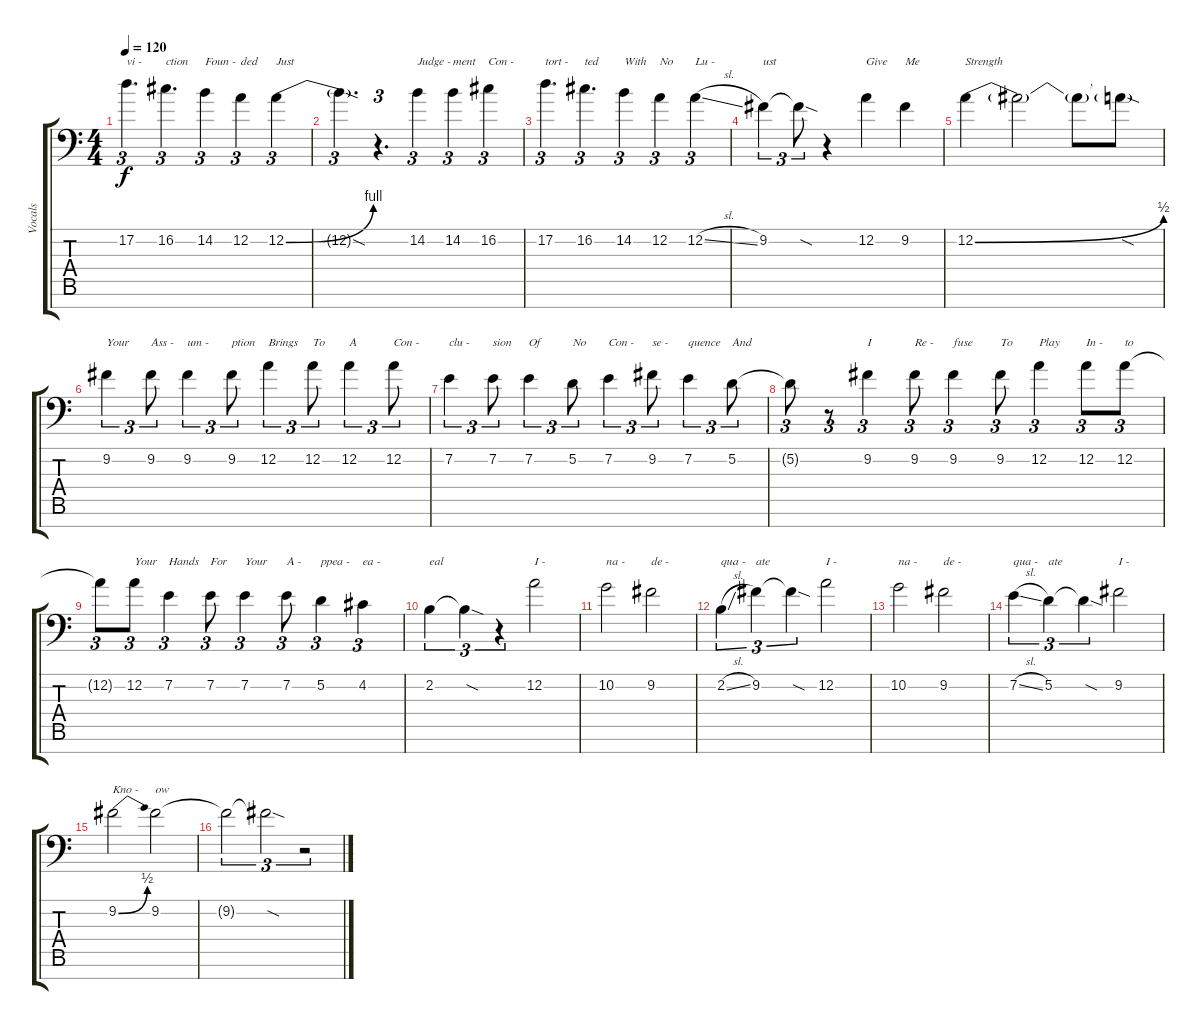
\track ("Vocals" "Vocals") {instrument bassoon}
\staff {score tabs}
\tuning (D4 A3 E3 D3 A2 E2 A1) {hide}
\ts (4 4)
\tempo 120
\clef f4
\ks c
17.2.4{d tu (3 2) txt "vi - " dy f} 16.2.4{d tu (3 2) txt "ction"} 14.2.4{tu (3 2) txt "Foun - "} 12.2.4{tu (3 2) txt "ded"} 12.2{be (bend 0 0 60 4)}.4{tu (3 2) txt "Just"} |
12.2{sod t}.4{d tu (3 2)} r.4{d tu (3 2)} 14.2.4{tu (3 2) txt "Judge - "} 14.2.4{tu (3 2) txt "ment"} 16.2.4{tu (3 2) txt "Con - "} |
17.2.4{d tu (3 2) txt "tort - "} 16.2.4{d tu (3 2) txt "ted"} 14.2.4{tu (3 2) txt "With "} 12.2.4{tu (3 2) txt "No"} 12.2{sl}.4{tu (3 2) txt "Lu - "} |
9.2.4{tu (3 2) txt "ust"} 9.2{sod t}.8{tu (3 2)} r.4 12.2.4{txt "Give"} 9.2.4{txt "Me"} |
12.2{be (bend 0 0 60 2)}.4{txt "Strength"} 12.2{t}.2 12.2{t}.8 12.2{sod t}.8 |
9.2.4{tu (3 2) txt "Your"} 9.2.8{tu (3 2) txt "Ass - "} 9.2.4{tu (3 2) txt "um - "} 9.2.8{tu (3 2) txt "ption"} 12.2.4{tu (3 2) txt "Brings"} 12.2.8{tu (3 2) txt "To"} 12.2.4{tu (3 2) txt "A"} 12.2.8{tu (3 2) txt "Con - "} |
7.2.4{tu (3 2) txt "clu - "} 7.2.8{tu (3 2) txt "sion"} 7.2.4{tu (3 2) txt "Of"} 5.2.8{tu (3 2) txt "No"} 7.2.4{tu (3 2) txt "Con - "} 9.2.8{tu (3 2) txt "se - "} 7.2.4{tu (3 2) txt "quence"} 5.2.8{tu (3 2) txt "And"} |
5.2{t}.8{tu (3 2)} r.8{tu (3 2)} 9.2.4{tu (3 2) txt "I"} 9.2.8{tu (3 2) txt "Re - "} 9.2.4{tu (3 2) txt "fuse"} 9.2.8{tu (3 2) txt "To"} 12.2.4{tu (3 2) txt "Play"} 12.2.8{tu (3 2) txt "In - "} 12.2.8{tu (3 2) txt "to"} |
12.2{t}.8{tu (3 2)} 12.2.8{tu (3 2) txt "Your"} 7.2.4{tu (3 2) txt "Hands"} 7.2.8{tu (3 2) txt "For"} 7.2.4{tu (3 2) txt "Your"} 7.2.8{tu (3 2) txt "A - "} 5.2.4{tu (3 2) txt "ppea - "} 4.2.4{tu (3 2) txt "ea - "} |
2.2.4{tu (3 2) txt "eal"} 2.2{sod t}.4{tu (3 2)} r.4{tu (3 2)} 12.2.2{txt "I - "} |
10.2.2{txt "na - "} 9.2.2{txt "de - "} |
2.2{sl}.4{tu (3 2) txt "qua - "} 9.2.4{tu (3 2) txt "ate"} 9.2{sod t}.4{tu (3 2)} 12.2.2{txt "I - "} |
10.2.2{txt "na - "} 9.2.2{txt "de - "} |
7.2{sl}.4{tu (3 2) txt "qua - "} 5.2.4{tu (3 2) txt "ate"} 5.2{sod t}.4{tu (3 2)} 9.2.2{txt "I - "} |
9.2{be (bend 0 0 60 2)}.2{txt "Kno - "} 9.2.2{txt "ow"} |
\section ("" "")
9.2{t}.2{tu (3 2)} 9.2{sod t}.2{tu (3 2)} r.2{tu (3 2)}
